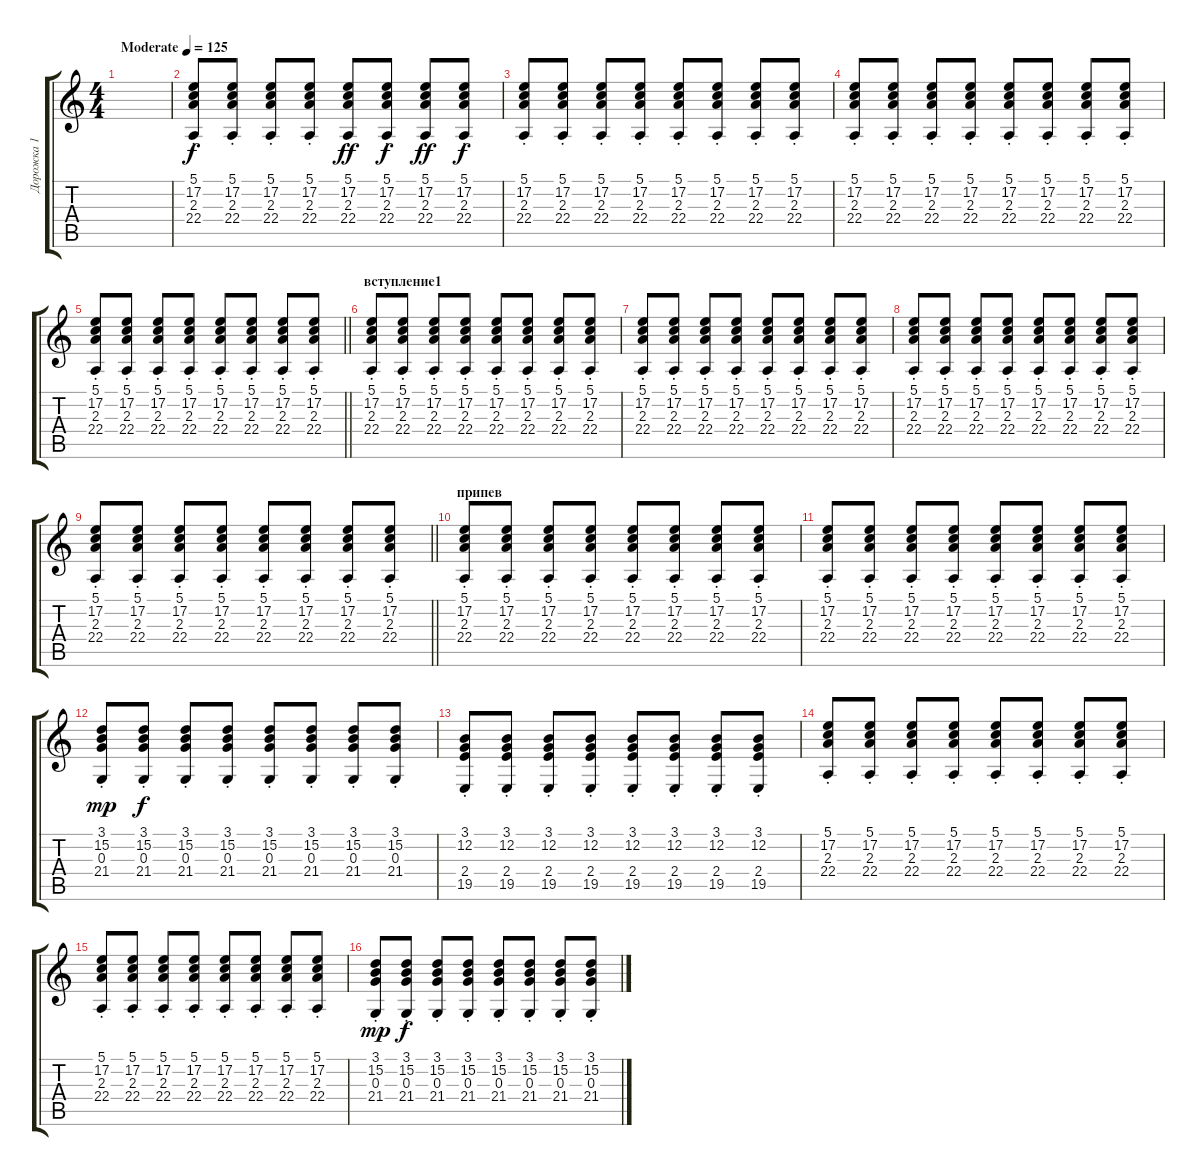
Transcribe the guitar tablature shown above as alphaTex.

\track ("Дорожка 1" "Дорожка 1") {instrument electricpiano1}
\staff {score tabs}
\tuning (E4 B3 G3 D3 A2 E2) {hide}
\ts (4 4)
\tempo (125 "Moderate")
\clef g2
\ks c
|
(5.1{st} 17.2{st} 2.3{st} 22.4).8 (5.1{st} 17.2{st} 2.3{st} 22.4).8 (5.1{st} 17.2{st} 2.3{st} 22.4).8 (5.1{st} 17.2{st} 2.3{st} 22.4).8{dy f} (5.1{st} 17.2{st} 2.3{st} 22.4).8{dy ff} (5.1{st} 17.2{st} 2.3{st} 22.4).8{dy f} (5.1{st} 17.2{st} 2.3{st} 22.4).8{dy ff} (5.1{st} 17.2{st} 2.3{st} 22.4).8{dy f} |
(5.1{st} 17.2{st} 2.3{st} 22.4).8 (5.1{st} 17.2{st} 2.3{st} 22.4).8 (5.1{st} 17.2{st} 2.3{st} 22.4).8 (5.1{st} 17.2{st} 2.3{st} 22.4).8 (5.1{st} 17.2{st} 2.3{st} 22.4).8 (5.1{st} 17.2{st} 2.3{st} 22.4).8 (5.1{st} 17.2{st} 2.3{st} 22.4).8 (5.1{st} 17.2{st} 2.3{st} 22.4).8 |
(5.1{st} 17.2{st} 2.3{st} 22.4).8 (5.1{st} 17.2{st} 2.3{st} 22.4).8 (5.1{st} 17.2{st} 2.3{st} 22.4).8 (5.1{st} 17.2{st} 2.3{st} 22.4).8 (5.1{st} 17.2{st} 2.3{st} 22.4).8 (5.1{st} 17.2{st} 2.3{st} 22.4).8 (5.1{st} 17.2{st} 2.3{st} 22.4).8 (5.1{st} 17.2{st} 2.3{st} 22.4).8 |
\barLineRight lightlight
(5.1{st} 17.2{st} 2.3{st} 22.4).8 (5.1{st} 17.2{st} 2.3{st} 22.4).8 (5.1{st} 17.2{st} 2.3{st} 22.4).8 (5.1{st} 17.2{st} 2.3{st} 22.4).8 (5.1{st} 17.2{st} 2.3{st} 22.4).8 (5.1{st} 17.2{st} 2.3{st} 22.4).8 (5.1{st} 17.2{st} 2.3{st} 22.4).8 (5.1{st} 17.2{st} 2.3{st} 22.4).8 |
\section ("" "вступление1")
(5.1{st} 17.2{st} 2.3{st} 22.4).8 (5.1{st} 17.2{st} 2.3{st} 22.4).8 (5.1{st} 17.2{st} 2.3{st} 22.4).8 (5.1{st} 17.2{st} 2.3{st} 22.4).8 (5.1{st} 17.2{st} 2.3{st} 22.4).8 (5.1{st} 17.2{st} 2.3{st} 22.4).8 (5.1{st} 17.2{st} 2.3{st} 22.4).8 (5.1{st} 17.2{st} 2.3{st} 22.4).8 |
(5.1{st} 17.2{st} 2.3{st} 22.4).8 (5.1{st} 17.2{st} 2.3{st} 22.4).8 (5.1{st} 17.2{st} 2.3{st} 22.4).8 (5.1{st} 17.2{st} 2.3{st} 22.4).8 (5.1{st} 17.2{st} 2.3{st} 22.4).8 (5.1{st} 17.2{st} 2.3{st} 22.4).8 (5.1{st} 17.2{st} 2.3{st} 22.4).8 (5.1{st} 17.2{st} 2.3{st} 22.4).8 |
(5.1{st} 17.2{st} 2.3{st} 22.4).8 (5.1{st} 17.2{st} 2.3{st} 22.4).8 (5.1{st} 17.2{st} 2.3{st} 22.4).8 (5.1{st} 17.2{st} 2.3{st} 22.4).8 (5.1{st} 17.2{st} 2.3{st} 22.4).8 (5.1{st} 17.2{st} 2.3{st} 22.4).8 (5.1{st} 17.2{st} 2.3{st} 22.4).8 (5.1{st} 17.2{st} 2.3{st} 22.4).8 |
\barLineRight lightlight
(5.1{st} 17.2{st} 2.3{st} 22.4).8 (5.1{st} 17.2{st} 2.3{st} 22.4).8 (5.1{st} 17.2{st} 2.3{st} 22.4).8 (5.1{st} 17.2{st} 2.3{st} 22.4).8 (5.1{st} 17.2{st} 2.3{st} 22.4).8 (5.1{st} 17.2{st} 2.3{st} 22.4).8 (5.1{st} 17.2{st} 2.3{st} 22.4).8 (5.1{st} 17.2{st} 2.3{st} 22.4).8 |
\section ("" "припев")
(5.1{st} 17.2{st} 2.3{st} 22.4{st}).8 (5.1{st} 17.2{st} 2.3{st} 22.4{st}).8 (5.1{st} 17.2{st} 2.3{st} 22.4{st}).8 (5.1{st} 17.2{st} 2.3{st} 22.4{st}).8 (5.1{st} 17.2{st} 2.3{st} 22.4{st}).8 (5.1{st} 17.2{st} 2.3{st} 22.4{st}).8 (5.1{st} 17.2{st} 2.3{st} 22.4{st}).8 (5.1{st} 17.2{st} 2.3{st} 22.4{st}).8 |
(5.1{st} 17.2{st} 2.3{st} 22.4{st}).8 (5.1{st} 17.2{st} 2.3{st} 22.4{st}).8 (5.1{st} 17.2{st} 2.3{st} 22.4{st}).8 (5.1{st} 17.2{st} 2.3{st} 22.4{st}).8 (5.1{st} 17.2{st} 2.3{st} 22.4{st}).8 (5.1{st} 17.2{st} 2.3{st} 22.4{st}).8 (5.1{st} 17.2{st} 2.3{st} 22.4{st}).8 (5.1{st} 17.2{st} 2.3{st} 22.4{st}).8 |
(3.1{st} 15.2 0.3{st} 21.4).8{dy mp} (3.1{st} 15.2{st} 0.3{st} 21.4).8{dy f} (3.1{st} 15.2{st} 0.3{st} 21.4).8 (3.1{st} 15.2{st} 0.3{st} 21.4).8 (3.1{st} 15.2{st} 0.3{st} 21.4).8 (3.1{st} 15.2{st} 0.3{st} 21.4).8 (3.1{st} 15.2{st} 0.3{st} 21.4).8 (3.1{st} 15.2{st} 0.3{st} 21.4).8 |
(3.1{st} 12.2{st} 2.4{st} 19.5{st}).8 (3.1{st} 12.2{st} 2.4{st} 19.5{st}).8 (3.1{st} 12.2{st} 2.4{st} 19.5{st}).8 (3.1{st} 12.2{st} 2.4{st} 19.5{st}).8 (3.1{st} 12.2{st} 2.4{st} 19.5{st}).8 (3.1{st} 12.2{st} 2.4{st} 19.5{st}).8 (3.1{st} 12.2{st} 2.4{st} 19.5{st}).8 (3.1{st} 12.2{st} 2.4{st} 19.5{st}).8 |
(5.1{st} 17.2{st} 2.3{st} 22.4{st}).8 (5.1{st} 17.2{st} 2.3{st} 22.4{st}).8 (5.1{st} 17.2{st} 2.3{st} 22.4{st}).8 (5.1{st} 17.2{st} 2.3{st} 22.4{st}).8 (5.1{st} 17.2{st} 2.3{st} 22.4{st}).8 (5.1{st} 17.2{st} 2.3{st} 22.4{st}).8 (5.1{st} 17.2{st} 2.3{st} 22.4{st}).8 (5.1{st} 17.2{st} 2.3{st} 22.4{st}).8 |
(5.1{st} 17.2{st} 2.3{st} 22.4{st}).8 (5.1{st} 17.2{st} 2.3{st} 22.4{st}).8 (5.1{st} 17.2{st} 2.3{st} 22.4{st}).8 (5.1{st} 17.2{st} 2.3{st} 22.4{st}).8 (5.1{st} 17.2{st} 2.3{st} 22.4{st}).8 (5.1{st} 17.2{st} 2.3{st} 22.4{st}).8 (5.1{st} 17.2{st} 2.3{st} 22.4{st}).8 (5.1{st} 17.2{st} 2.3{st} 22.4{st}).8 |
(3.1{st} 15.2 0.3{st} 21.4).8{dy mp} (3.1{st} 15.2{st} 0.3{st} 21.4).8{dy f} (3.1{st} 15.2{st} 0.3{st} 21.4).8 (3.1{st} 15.2{st} 0.3{st} 21.4).8 (3.1{st} 15.2{st} 0.3{st} 21.4).8 (3.1{st} 15.2{st} 0.3{st} 21.4).8 (3.1{st} 15.2{st} 0.3{st} 21.4).8 (3.1{st} 15.2{st} 0.3{st} 21.4).8
